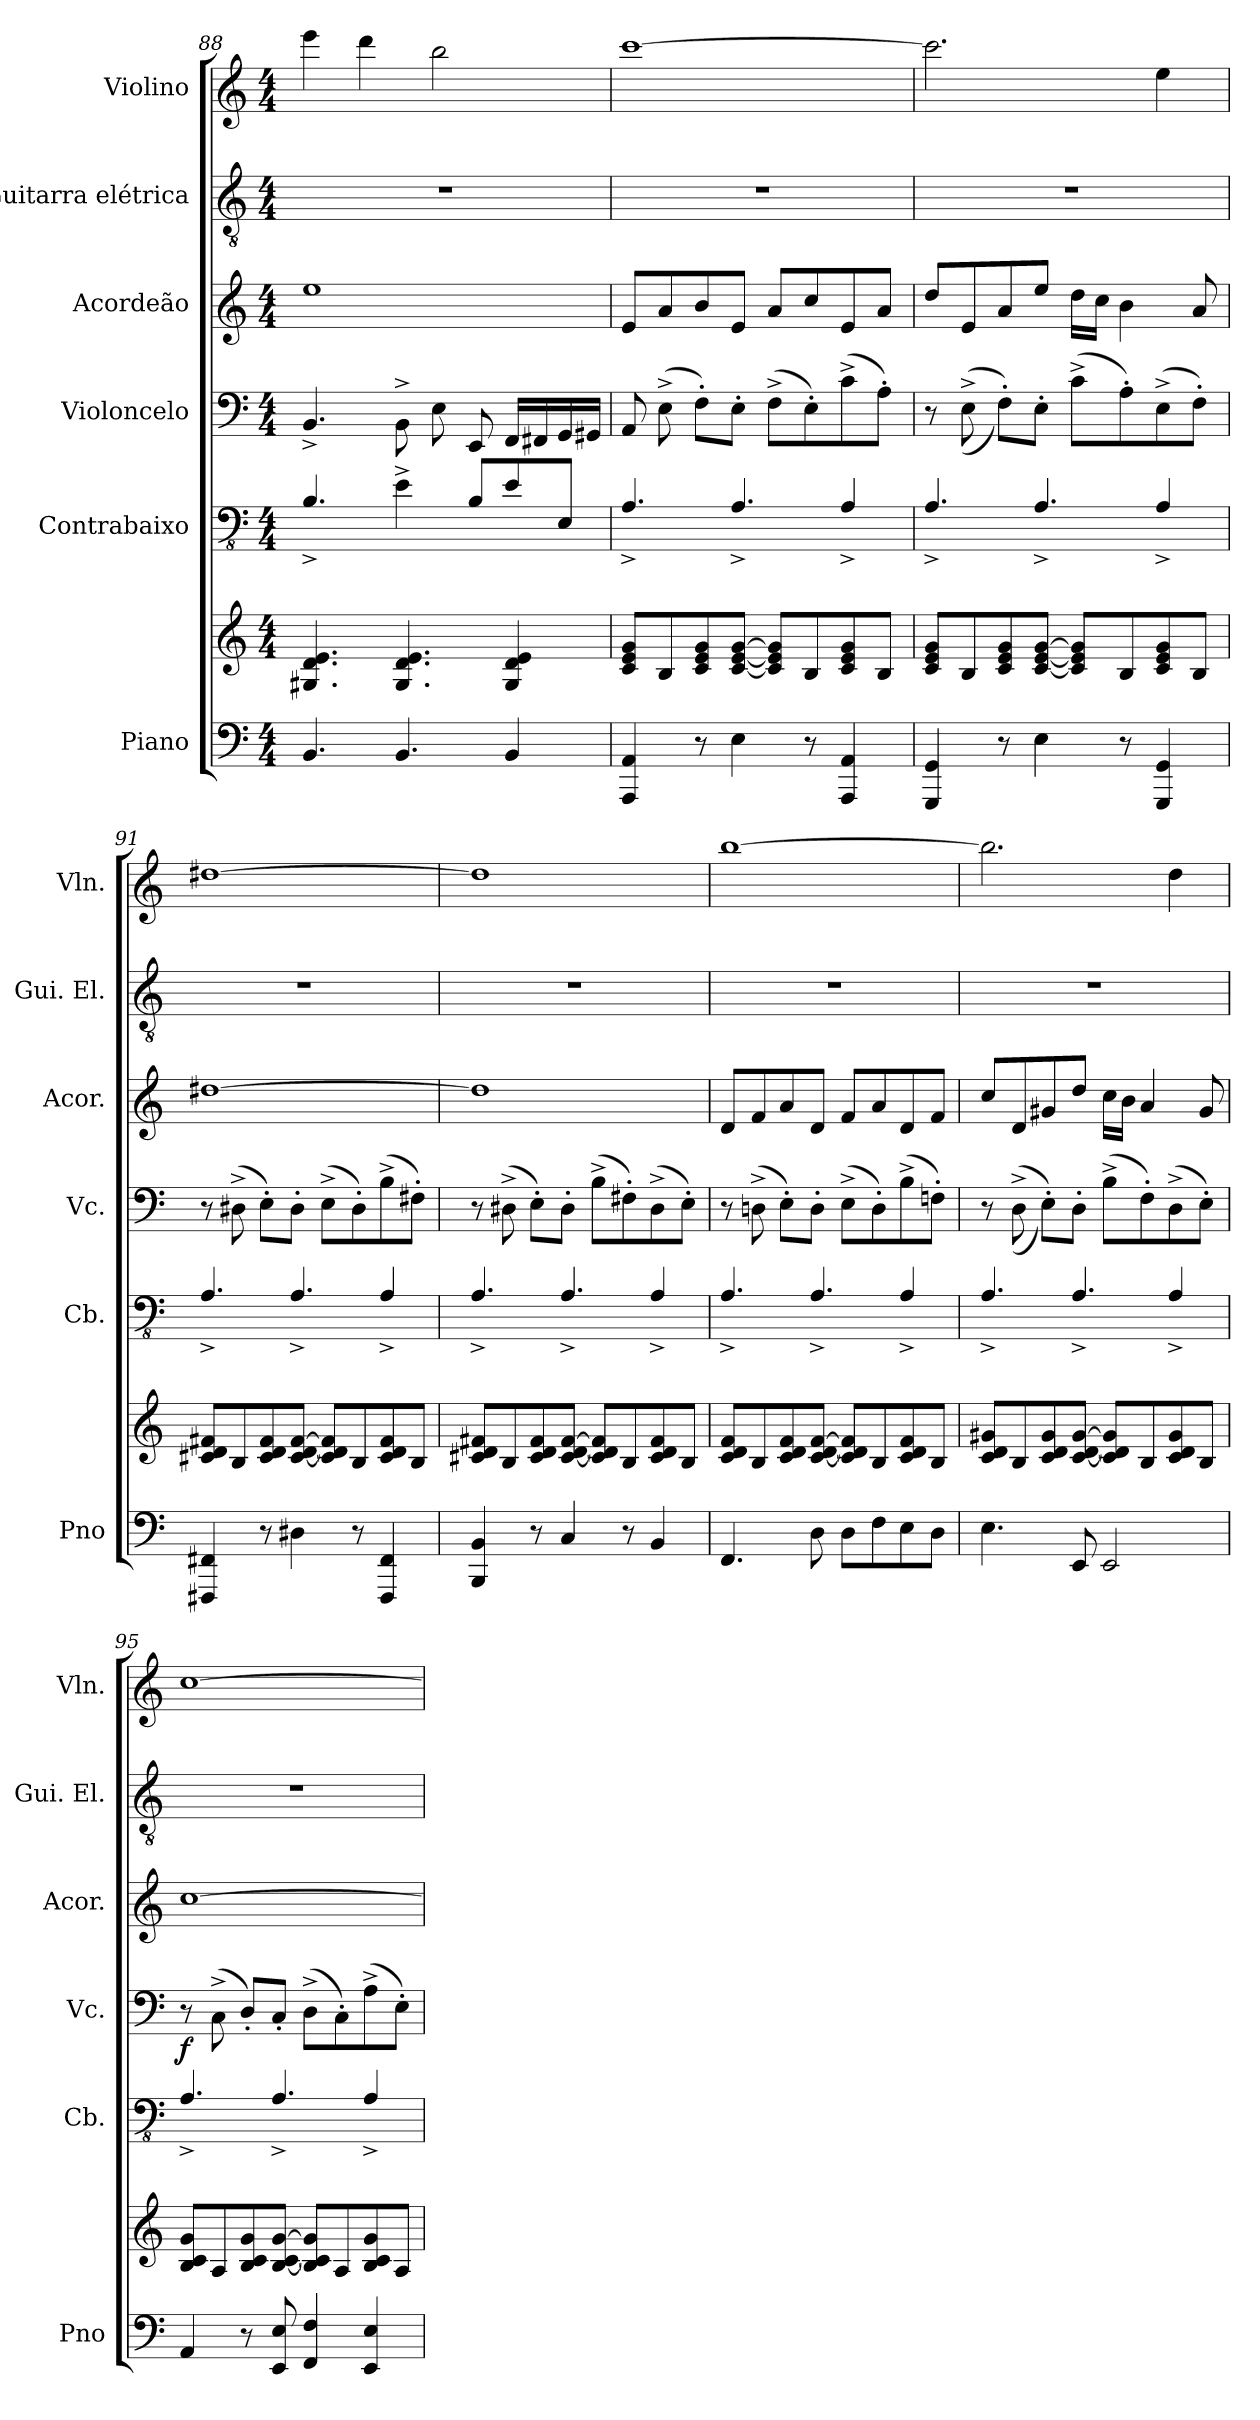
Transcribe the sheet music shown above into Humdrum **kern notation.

**kern	**kern	**kern	**kern	**dynam	**kern	**kern	**kern
*part6	*part6	*part5	*part4	*part4	*part3	*part2	*part1
*staff7	*staff6	*staff5	*staff4	*staff4	*staff3	*staff2	*staff1
*I"Piano	*	*I"Contrabaixo	*I"Violoncelo	*	*I"Acordeão	*I"Guitarra elétrica	*I"Violino
*I'Pno	*	*I'Cb.	*I'Vc.	*	*I'Acor.	*I'Gui. El.	*I'Vln.
*clefF4	*clefG2	*clefFv4	*clefF4	*	*clefG2	*clefGv2	*clefG2
*	*	*ITrd7c12	*	*	*	*	*
*k[]	*k[]	*k[]	*k[]	*	*k[]	*k[]	*k[]
*M4/4	*M4/4	*M4/4	*M4/4	*	*M4/4	*M4/4	*M4/4
=88	=88	=88	=88	=88	=88	=88	=88
4.BB/	4.G#X/ 4.d/ 4.e/	4.BBB^/	4.BB^/	.	1ee	1r	4eee\
.	.	.	.	.	.	.	4ddd\
4.BB/	4.G#/ 4.d/ 4.e/	4EE^\	8BB^\	.	.	.	.
.	.	.	8E\	.	.	.	2bb\
.	.	8BBB/L	8EE/	.	.	.	.
4BB/	4G#/ 4d/ 4e/	8EE/	16FF/LL	.	.	.	.
.	.	.	16FF#X/	.	.	.	.
.	.	8EEE/J	16GG/	.	.	.	.
.	.	.	16GG#X/JJ	.	.	.	.
=89	=89	=89	=89	=89	=89	=89	=89
4AAA/ 4AA/	8c/ 8e/ 8g/L	4.AAA^/	8AA/	.	8e/L	1r	[1ccc
.	8B/	.	(8E^\	.	8a/	.	.
8r	8c/ 8e/ 8g/	.	8F'\L)	.	8b/	.	.
4E\	[8c/ [8e/ [8g/J	4.AAA^/	8E'\J	.	8e/J	.	.
.	8c/] 8e/] 8g/]L	.	(8F^\L	.	8a/L	.	.
8r	8B/	.	8E'\)	.	8cc/	.	.
4AAA/ 4AA/	8c/ 8e/ 8g/	4AAA^/	(8c^\	.	8e/	.	.
.	8B/J	.	8A'\J)	.	8a/J	.	.
=90	=90	=90	=90	=90	=90	=90	=90
4GGG/ 4GG/	8c/ 8e/ 8g/L	4.AAA^/	8r	.	8dd/L	1r	2.ccc\]
.	8B/	.	((8E^\	.	8e/	.	.
8r	8c/ 8e/ 8g/	.	8F'\L))	.	8a/	.	.
4E\	[8c/ [8e/ [8g/J	4.AAA^/	8E'\J	.	8ee/J	.	.
.	8c/] 8e/] 8g/]L	.	(8c^\L	.	16dd\LL	.	.
.	.	.	.	.	16cc\JJ	.	.
8r	8B/	.	8A'\)	.	4b\	.	.
4GGG/ 4GG/	8c/ 8e/ 8g/	4AAA^/	(8E^\	.	.	.	4ee\
.	8B/J	.	8F'\J)	.	8a/	.	.
!!LO:PB:g=z
=91	=91	=91	=91	=91	=91	=91	=91
4FFF#X/ 4FF#X/	8c#X/ 8d/ 8f#X/L	4.AAA^/	8r	.	[1dd#X	1r	[1dd#X
.	8B/	.	(8D#X^\	.	.	.	.
8r	8c#/ 8d/ 8f#/	.	8E'\L)	.	.	.	.
4D#X\	[8c#/ [8d/ [8f#/J	4.AAA^/	8D#'\J	.	.	.	.
.	8c#/] 8d/] 8f#/]L	.	(8E^\L	.	.	.	.
8r	8B/	.	8D#'\)	.	.	.	.
4FFF#/ 4FF#/	8c#/ 8d/ 8f#/	4AAA^/	(8B^\	.	.	.	.
.	8B/J	.	8F#X'\J)	.	.	.	.
=92	=92	=92	=92	=92	=92	=92	=92
4BBB/ 4BB/	8c#X/ 8d/ 8f#X/L	4.AAA^/	8r	.	1dd#]	1r	1dd#]
.	8B/	.	(8D#X^\	.	.	.	.
8r	8c#/ 8d/ 8f#/	.	8E'\L)	.	.	.	.
4C/	[8c#/ [8d/ [8f#/J	4.AAA^/	8D#'\J	.	.	.	.
.	8c#/] 8d/] 8f#/]L	.	(8B^\L	.	.	.	.
8r	8B/	.	8F#X'\)	.	.	.	.
4BB/	8c#/ 8d/ 8f#/	4AAA^/	(8D#^\	.	.	.	.
.	8B/J	.	8E'\J)	.	.	.	.
=93	=93	=93	=93	=93	=93	=93	=93
4.FF/	8c/ 8d/ 8f/L	4.AAA^/	8r	.	8d/L	1r	[1bb
.	8B/	.	(8Dn^\	.	8f/	.	.
.	8c/ 8d/ 8f/	.	8E'\L)	.	8a/	.	.
8D\	[8c/ [8d/ [8f/J	4.AAA^/	8D'\J	.	8d/J	.	.
8D\L	8c/] 8d/] 8f/]L	.	(8E^\L	.	8f/L	.	.
8F\	8B/	.	8D'\)	.	8a/	.	.
8E\	8c/ 8d/ 8f/	4AAA^/	(8B^\	.	8d/	.	.
8D\J	8B/J	.	8Fn'\J)	.	8f/J	.	.
=94	=94	=94	=94	=94	=94	=94	=94
4.E\	8c/ 8d/ 8g#X/L	4.AAA^/	8r	.	8cc/L	1r	2.bb\]
.	8B/	.	((8D^\	.	8d/	.	.
.	8c/ 8d/ 8g#/	.	8E'\L))	.	8g#X/	.	.
8EE/	[8c/ [8d/ [8g#/J	4.AAA^/	8D'\J	.	8dd/J	.	.
2EE/	8c/] 8d/] 8g#/]L	.	(8B^\L	.	16cc\LL	.	.
.	.	.	.	.	16b\JJ	.	.
.	8B/	.	8F'\)	.	4a/	.	.
.	8c/ 8d/ 8g#/	4AAA^/	(8D^\	.	.	.	4dd\
.	8B/J	.	8E'\J)	.	8g#/	.	.
!!LO:LB:g=z
=95	=95	=95	=95	=95	=95	=95	=95
!	!	!	!	!LO:DY:b	!	!	!
4AA/	8B/ 8c/ 8g/L	4.AAA^/	8r	f	[1cc	1r	[1cc
.	8A/	.	(8C^\	.	.	.	.
8r	8B/ 8c/ 8g/	.	8D'/L)	.	.	.	.
8EE/ 8E/	[8B/ [8c/ [8g/J	4.AAA^/	8C'/J	.	.	.	.
4FF/ 4F/	8B/] 8c/] 8g/]L	.	(8D^\L	.	.	.	.
.	8A/	.	8C'\)	.	.	.	.
4EE/ 4E/	8B/ 8c/ 8g/	4AAA^/	(8A^\	.	.	.	.
.	8A/J	.	8E'\J)	.	.	.	.
=	=	=	=	=	=	=	=
*-	*-	*-	*-	*-	*-	*-	*-
